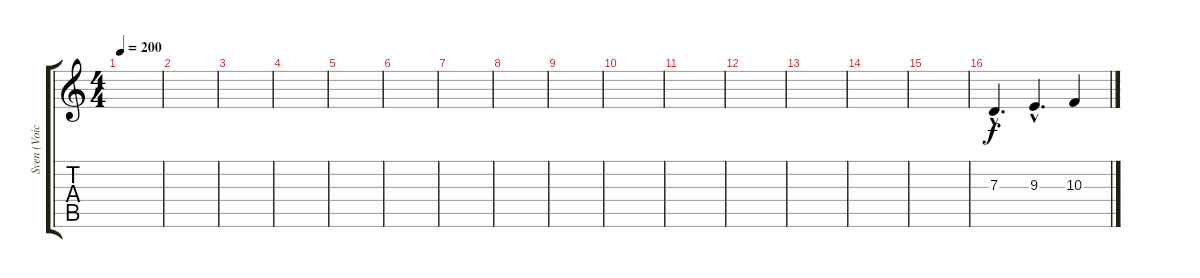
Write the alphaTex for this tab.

\track ("Sven (Voice)" "Sven (Voic") {instrument lead2sawtooth}
\staff {score tabs}
\tuning (E4 B3 G3 D3 A2 E2) {hide}
\ts (4 4)
\tempo 200
\clef g2
\ks c
|
|
|
|
|
|
|
|
|
|
|
|
|
|
|
7.3{hac}.4{d instrument fx5brightness} 9.3{hac}.4{d} 10.3.4
